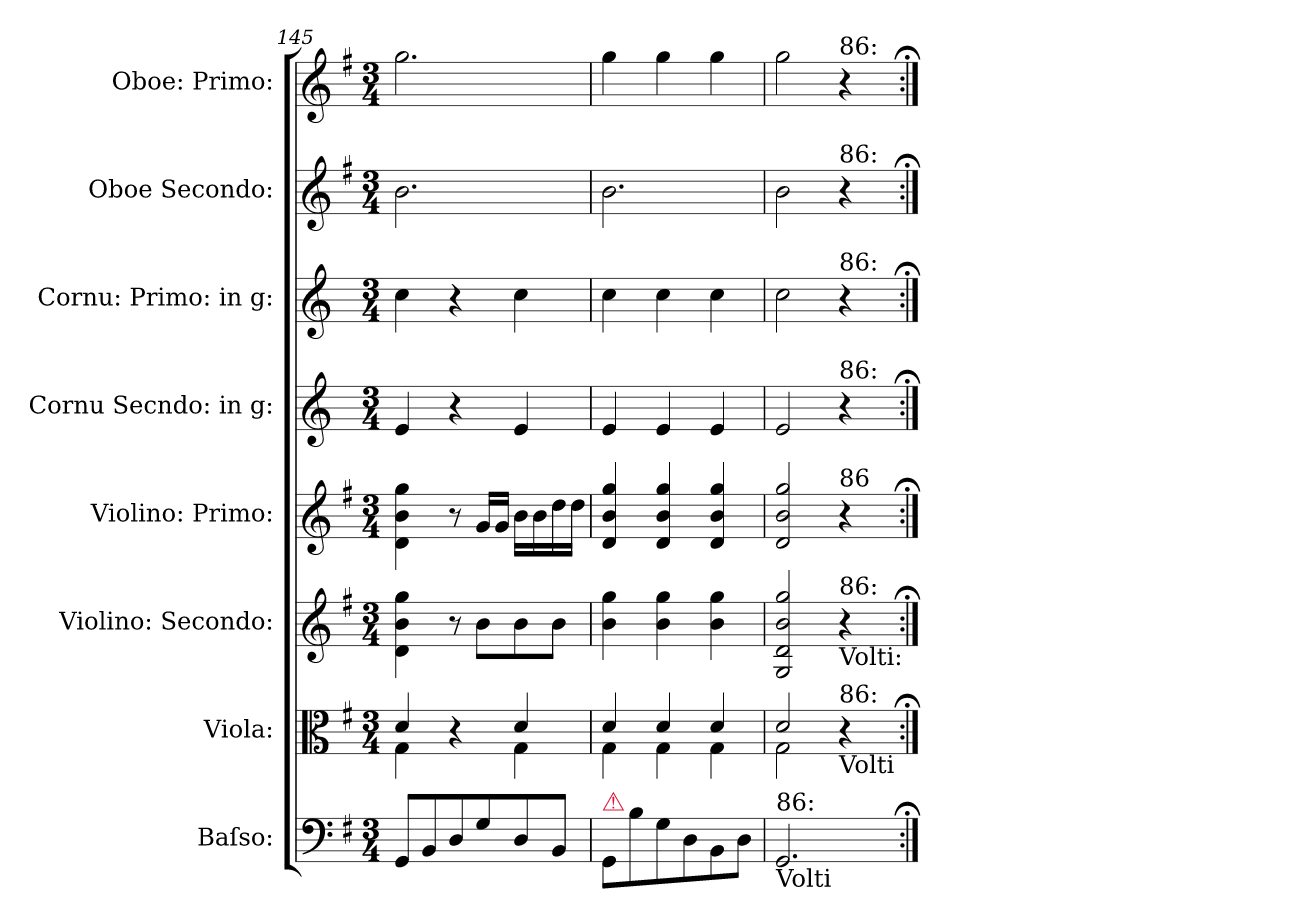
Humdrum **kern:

**kern	**kern	**kern	**kern	**kern	**kern	**kern	**kern
*part8	*part7	*part6	*part5	*part4	*part3	*part2	*part1
*staff8	*staff7	*staff6	*staff5	*staff4	*staff3	*staff2	*staff1
*I"Baſso:	*I"Viola:	*I"Violino: Secondo:	*I"Violino: Primo:	*I"Cornu Secndo: in g:	*I"Cornu: Primo: in g:	*I"Oboe Secondo:	*I"Oboe: Primo:
*	*I'[Vla]	*I'[Vl 2]	*I'[Vl 1]	*I'[Cor 2]	*I'[Cor 1]	*I'[Ob 2]	*I'[Ob 1]
*clefF4	*clefC3	*clefG2	*clefG2	*clefG2	*clefG2	*clefG2	*clefG2
*	*	*	*	*ITrd3c5	*ITrd3c5	*	*
*k[f#]	*k[f#]	*k[f#]	*k[f#]	*k[f#]	*k[f#]	*k[f#]	*k[f#]
*G:	*G:	*G:	*G:	*	*	*G:	*G:
*M3/4	*M3/4	*M3/4	*M3/4	*M3/4	*M3/4	*M3/4	*M3/4
=145	=145	=145	=145	=145	=145	=145	=145
*	*^	*	*	*	*	*	*
8GG/L	4d/	4G\	4d\ 4b\ 4gg\	4d\ 4b\ 4gg\	4B/	4g\	2.b\	2.gg\
8BB/	.	.	.	.	.	.	.	.
8D/	4r	4ryy	8r	8r	4r	4r	.	.
8G/	.	.	8b\L	16g/LL	.	.	.	.
.	.	.	.	16g/JJ	.	.	.	.
8D/	4d/	4G\	8b\	16b\LL	4B/	4g\	.	.
.	.	.	.	16b\	.	.	.	.
8BB/J	.	.	8b\J	16dd\	.	.	.	.
.	.	.	.	16dd\JJ	.	.	.	.
=146	=146	=146	=146	=146	=146	=146	=146	=146
!LO:TX:a:color=crimson:t=⚠	!	!	!	!	!	!	!	!
8GG/L	4d/	4G\	4b\ 4gg\	4d/ 4b/ 4gg/	4B/	4g\	2.b\	4gg\
8B\	.	.	.	.	.	.	.	.
8G\	4d/	4G\	4b\ 4gg\	4d/ 4b/ 4gg/	4B/	4g\	.	4gg\
8D\	.	.	.	.	.	.	.	.
8BB\	4d/	4G\	4b\ 4gg\	4d/ 4b/ 4gg/	4B/	4g\	.	4gg\
8D\J	.	.	.	.	.	.	.	.
=147	=147	=147	=147	=147	=147	=147	=147	=147
!LO:TX:a:t=86&colon;	!	!	!	!	!	!	!	!
!LO:TX:b:t=Volti	!	!	!	!	!	!	!	!
2.GG/	2d/	2G\	2G/ 2d/ 2b/ 2gg/	2d/ 2b/ 2gg/	2B/	2g\	2b\	2gg\
!	!	!	!	!	!	!	!	!LO:TX:a:t=86&colon;
!	!	!	!	!	!	!	!LO:TX:a:t=86&colon;	!
!	!	!	!	!	!	!LO:TX:a:t=86&colon;	!	!
!	!	!	!	!	!LO:TX:a:t=86&colon;	!	!	!
!	!	!	!	!LO:TX:a:t=86	!	!	!	!
!	!	!	!LO:TX:b:t=Volti&colon;	!	!	!	!	!
!	!	!	!LO:TX:a:t=86&colon;	!	!	!	!	!
!	!LO:TX:b:t=Volti	!	!	!	!	!	!	!
!	!LO:TX:a:t=86&colon;	!	!	!	!	!	!	!
.	4r	4ryy	4r	4r	4r	4r	4r	4r
*	*v	*v	*	*	*	*	*	*
=:|!;	=:|!;	=:|!;	=:|!;	=:|!;	=:|!;	=:|!;	=:|!;
*-	*-	*-	*-	*-	*-	*-	*-
